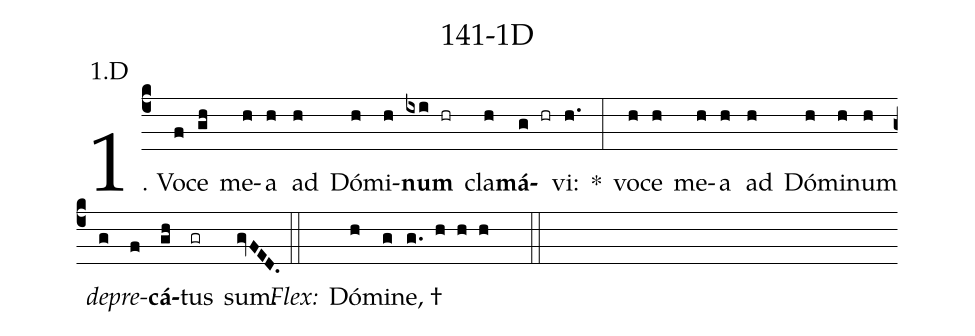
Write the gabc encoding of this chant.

name: 141-1D;
annotation: 1.D;
%%
(c4)1. Vo(f)ce(gh) me(h)a(h) ad(h) Dó(h)mi(h)<b>num</b>(ixi hr) cla(h)<b>má</b>(g hr)vi:(h.) *(:) vo(h)ce(h) me(h)a(h) ad(h) Dó(h)mi(h)num(h) <i>de</i>(g)<i>pre</i>(f)<b>cá</b>(gh)tus(gr) sum:(gvFED.) (::)
<i>Flex:</i>()  Dó(h)mi(g)ne, †(g. h h h  ::)
